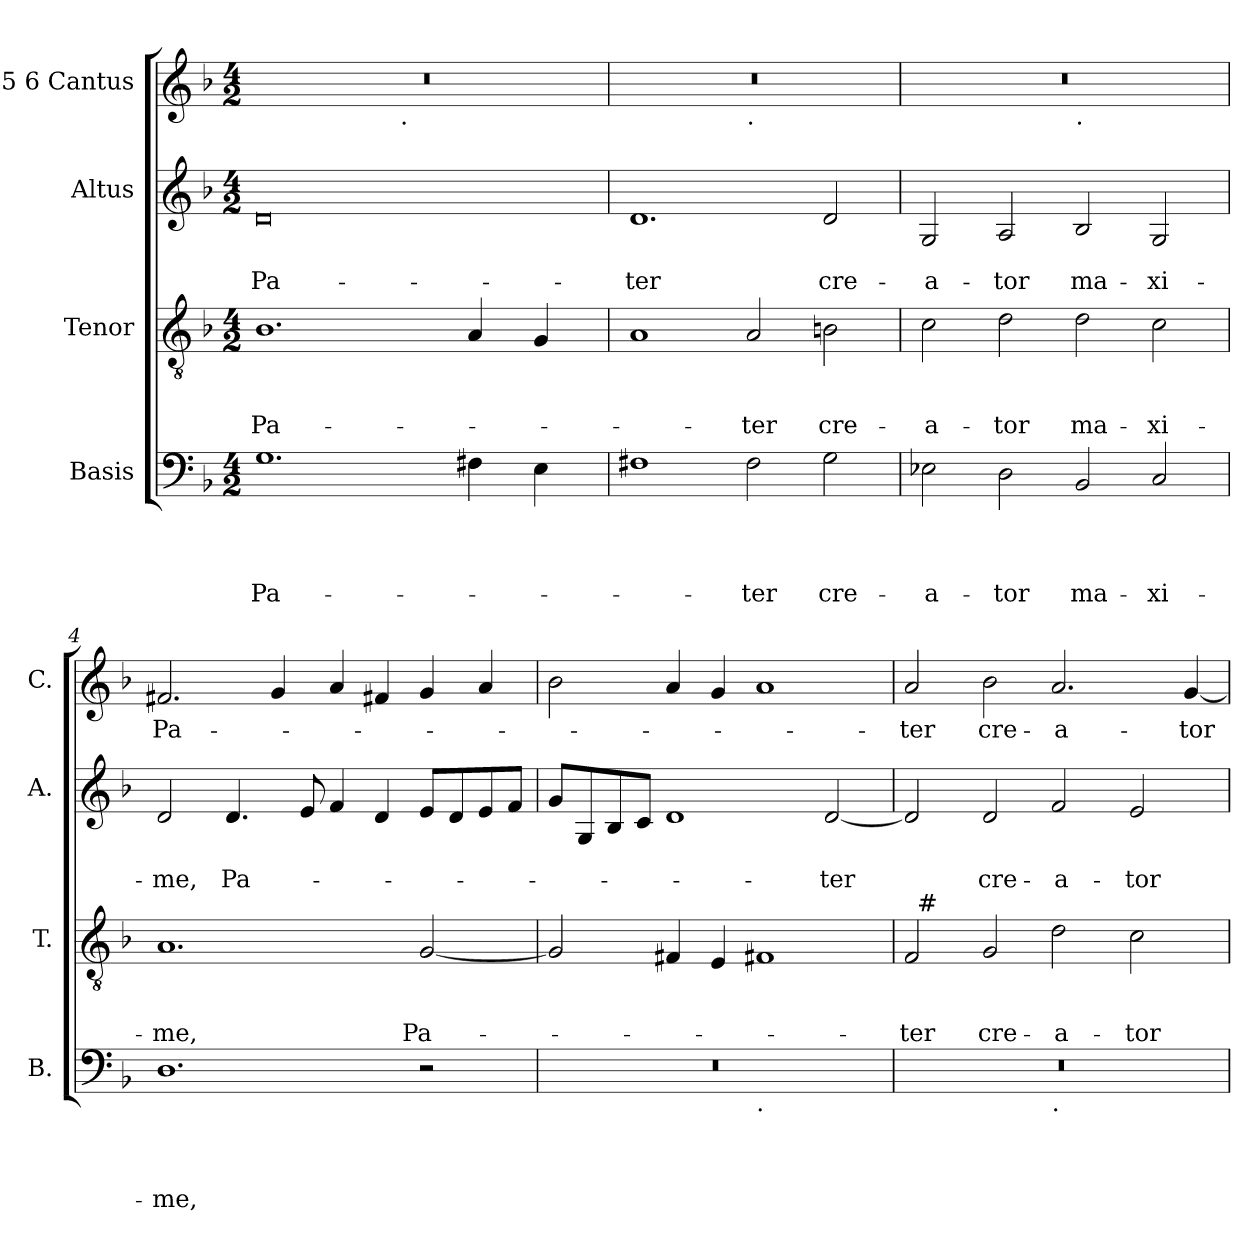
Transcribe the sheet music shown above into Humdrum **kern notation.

**kern	**text	**text	**text	**text	**kern	**text	**text	**text	**kern	**text	**text	**kern	**text
*part4	*part4	*part4	*part4	*part4	*part3	*part3	*part3	*part3	*part2	*part2	*part2	*part1	*part1
*staff4	*staff4	*staff4	*staff4	*staff4	*staff3	*staff3	*staff3	*staff3	*staff2	*staff2	*staff2	*staff1	*staff1
*I"Basis	*	*	*	*	*I"Tenor	*	*	*	*I"Altus	*	*	*I"5 6 Cantus	*
*I'B.	*	*	*	*	*I'T.	*	*	*	*I'A.	*	*	*I'C.	*
*clefF4	*	*	*	*	*clefGv2	*	*	*	*clefG2	*	*	*clefG2	*
*k[b-]	*	*	*	*	*k[b-]	*	*	*	*k[b-]	*	*	*k[b-]	*
*F:	*	*	*	*	*F:	*	*	*	*F:	*	*	*F:	*
*M4/2	*	*	*	*	*M4/2	*	*	*	*M4/2	*	*	*M4/2	*
=1	=1	=1	=1	=1	=1	=1	=1	=1	=1	=1	=1	=1	=1
!	!	!	!	!LO:LY:b	!	!	!	!LO:LY:b	!	!	!LO:LY:b	!	!
*	*	*	*	*	*	*	*	*	*	*	*	*^	*
1.G	.	.	.	Pa-	1.B-	.	.	Pa-	0d	.	Pa-	0r	1ryy	.
.	.	.	.	.	.	.	.	.	.	.	.	.	16.ryy	.
!	!	!	!	!	!	!	!	!	!	!	!	!	!LO:TX:b:t=.	!
.	.	.	.	.	.	.	.	.	.	.	.	.	2ryy	.
4F#X\	.	.	.	.	4A/	.	.	.	.	.	.	.	.	.
.	.	.	.	.	.	.	.	.	.	.	.	.	4ryy	.
4E\	.	.	.	.	4G/	.	.	.	.	.	.	.	.	.
.	.	.	.	.	.	.	.	.	.	.	.	.	8ryy	.
.	.	.	.	.	.	.	.	.	.	.	.	.	32ryy	.
=2	=2	=2	=2	=2	=2	=2	=2	=2	=2	=2	=2	=2	=2	=2
!	!	!	!	!	!	!	!	!	!	!	!LO:LY:b	!	!	!
1F#X	.	.	.	.	1A	.	.	.	1.d	.	-ter	0r	1ryy	.
!	!	!	!	!	!	!	!	!	!	!	!	!	!LO:TX:b:t=.	!
!	!	!	!	!LO:LY:b	!	!	!	!LO:LY:b	!	!	!	!	!	!
2F#\	.	.	.	-ter	2A/	.	.	-ter	.	.	.	.	1ryy	.
!	!	!	!	!LO:LY:b	!	!	!	!LO:LY:b	!	!	!LO:LY:b	!	!	!
2G\	.	.	.	cre-	2Bn\	.	.	cre-	2d/	.	cre-	.	.	.
=3	=3	=3	=3	=3	=3	=3	=3	=3	=3	=3	=3	=3	=3	=3
!	!	!	!	!LO:LY:b	!	!	!	!LO:LY:b	!	!	!LO:LY:b	!	!	!
2E-X\	.	.	.	-a-	2c\	.	.	-a-	2G/	.	-a-	0r	1ryy	.
!	!	!	!	!LO:LY:b	!	!	!	!LO:LY:b	!	!	!LO:LY:b	!	!	!
2D\	.	.	.	-tor	2d\	.	.	-tor	2A/	.	-tor	.	.	.
!	!	!	!	!	!	!	!	!	!	!	!	!	!LO:TX:b:t=.	!
!	!	!	!	!LO:LY:b	!	!	!	!LO:LY:b	!	!	!LO:LY:b	!	!	!
2BB-/	.	.	.	ma-	2d\	.	.	ma-	2B-/	.	ma-	.	1ryy	.
!	!	!	!	!LO:LY:b	!	!	!	!LO:LY:b	!	!	!LO:LY:b	!	!	!
2C/	.	.	.	-xi-	2c\	.	.	-xi-	2G/	.	-xi-	.	.	.
=4	=4	=4	=4	=4	=4	=4	=4	=4	=4	=4	=4	=4	=4	=4
!	!	!	!	!LO:LY:b	!	!	!	!LO:LY:b	!	!	!LO:LY:b	!	!	!LO:LY:b
*	*	*	*	*	*	*	*	*	*	*	*	*v	*v	*
1.D	.	.	.	-me,	1.A	.	.	-me,	2d/	.	-me,	2.f#X/	Pa-
!	!	!	!	!	!	!	!	!	!	!	!LO:LY:b	!	!
.	.	.	.	.	.	.	.	.	4.d/	.	Pa-	.	.
.	.	.	.	.	.	.	.	.	.	.	.	4g/	.
.	.	.	.	.	.	.	.	.	8e/	.	.	.	.
.	.	.	.	.	.	.	.	.	4f/	.	.	4a/	.
.	.	.	.	.	.	.	.	.	4d/	.	.	4f#X/	.
!	!	!	!	!	!	!	!	!LO:LY:b	!	!	!	!	!
2r	.	.	.	.	[<2G/	.	.	Pa-	8e/L	.	.	4g/	.
.	.	.	.	.	.	.	.	.	8d/	.	.	.	.
.	.	.	.	.	.	.	.	.	8e/	.	.	4a/	.
.	.	.	.	.	.	.	.	.	8f/J	.	.	.	.
!!LO:LB:g=z
=5	=5	=5	=5	=5	=5	=5	=5	=5	=5	=5	=5	=5	=5
*^	*	*	*	*	*	*	*	*	*	*	*	*	*
0r	1ryy	.	.	.	.	2G/]	.	.	.	8g/L	.	.	2b-\	.
.	.	.	.	.	.	.	.	.	.	8G/	.	.	.	.
.	.	.	.	.	.	.	.	.	.	8B-/	.	.	.	.
.	.	.	.	.	.	.	.	.	.	8c/J	.	.	.	.
.	.	.	.	.	.	4F#X/	.	.	.	1d	.	.	4a/	.
.	.	.	.	.	.	4E/	.	.	.	.	.	.	4g/	.
!	!LO:TX:b:t=.	!	!	!	!	!	!	!	!	!	!	!	!	!
.	1ryy	.	.	.	.	1F#X	.	.	.	.	.	.	1a	.
!	!	!	!	!	!	!	!	!	!	!	!	!LO:LY:b	!	!
.	.	.	.	.	.	.	.	.	.	[<2d/	.	-ter	.	.
=6	=6	=6	=6	=6	=6	=6	=6	=6	=6	=6	=6	=6	=6	=6
!	!	!	!	!	!	!	!	!	!LO:LY:b	!	!	!	!	!LO:LY:b
*	*	*	*	*	*	*^	*	*	*	*	*	*	*	*
0r	1ryy	.	.	.	.	2F/	32ryy	.	.	-ter	2d/]	.	.	2a/	-ter
!	!	!	!	!	!	!	!LO:TX:a:t=#	!	!	!	!	!	!	!	!
.	.	.	.	.	.	.	1ryy	.	.	.	.	.	.	.	.
!	!	!	!	!	!	!	!	!	!	!LO:LY:b	!	!	!LO:LY:b	!	!LO:LY:b
.	.	.	.	.	.	2G/	.	.	.	cre-	2d/	.	cre-	2b-\	cre-
!	!LO:TX:b:t=.	!	!	!	!	!	!	!	!	!	!	!	!	!	!
!	!	!	!	!	!	!	!	!	!	!LO:LY:b	!	!	!LO:LY:b	!	!LO:LY:b
.	1ryy	.	.	.	.	2d\	.	.	.	-a-	2f/	.	-a-	2.a/	-a-
.	.	.	.	.	.	.	2ryy	.	.	.	.	.	.	.	.
!	!	!	!	!	!	!	!	!	!	!LO:LY:b	!	!	!LO:LY:b	!	!
.	.	.	.	.	.	2c\	.	.	.	-tor	2e/	.	-tor	.	.
.	.	.	.	.	.	.	4...ryy	.	.	.	.	.	.	.	.
!	!	!	!	!	!	!	!	!	!	!	!	!	!	!	!LO:LY:b
.	.	.	.	.	.	.	.	.	.	.	.	.	.	[<4g/	-tor
*v	*v	*	*	*	*	*	*	*	*	*	*	*	*	*	*
*	*	*	*	*	*v	*v	*	*	*	*	*	*	*	*
=	=	=	=	=	=	=	=	=	=	=	=	=	=
*-	*-	*-	*-	*-	*-	*-	*-	*-	*-	*-	*-	*-	*-
